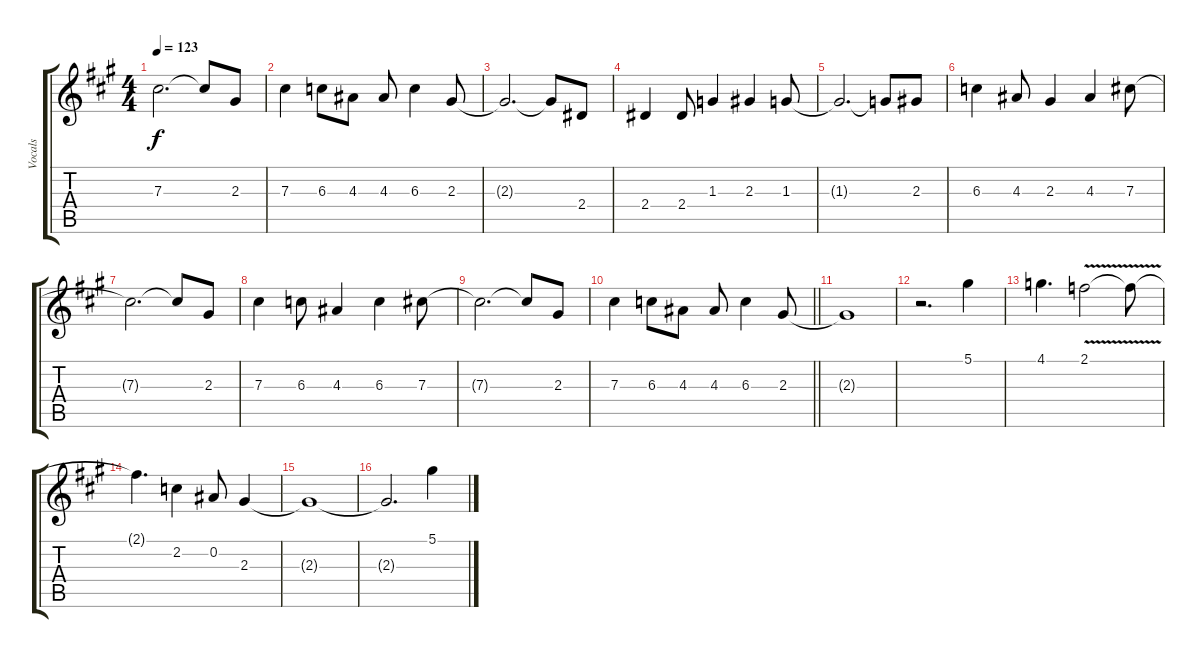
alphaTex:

\track ("Vocals" "Vocals") {instrument overdrivenguitar}
\staff {score tabs}
\tuning (Eb4 Bb3 Gb3 Db3 Ab2 Eb2) {hide}
\ts (4 4)
\tempo 123
\clef g2
\ks a
7.3{t}.2{d dy f} 7.3{t}.8 2.3.8 |
7.3.4 6.3.8 4.3.8 4.3.8 6.3.4 2.3.8 |
2.3{t}.2{d} 2.3{t}.8 2.4.8 |
2.4.4 2.4.8 1.3.4 2.3.4 1.3.8 |
1.3{t}.2{d} 1.3{t}.8 2.3.8 |
6.3.4 4.3.8 2.3.4 4.3.4 7.3.8 |
7.3{t}.2{d} 7.3{t}.8 2.3.8 |
7.3.4 6.3.8 4.3.4 6.3.4 7.3.8 |
7.3{t}.2{d} 7.3{t}.8 2.3.8 |
\barLineRight lightlight
7.3.4 6.3.8 4.3.8 4.3.8 6.3.4 2.3.8 |
2.3{t}.1 |
r.2{d} 5.1.4 |
4.1.4{d} 2.1{v}.2 2.1{t}.8 |
2.1{t}.4{d} 2.2.4 0.2.8 2.3.4 |
2.3{t}.1 |
2.3{t}.2{d} 5.1.4
